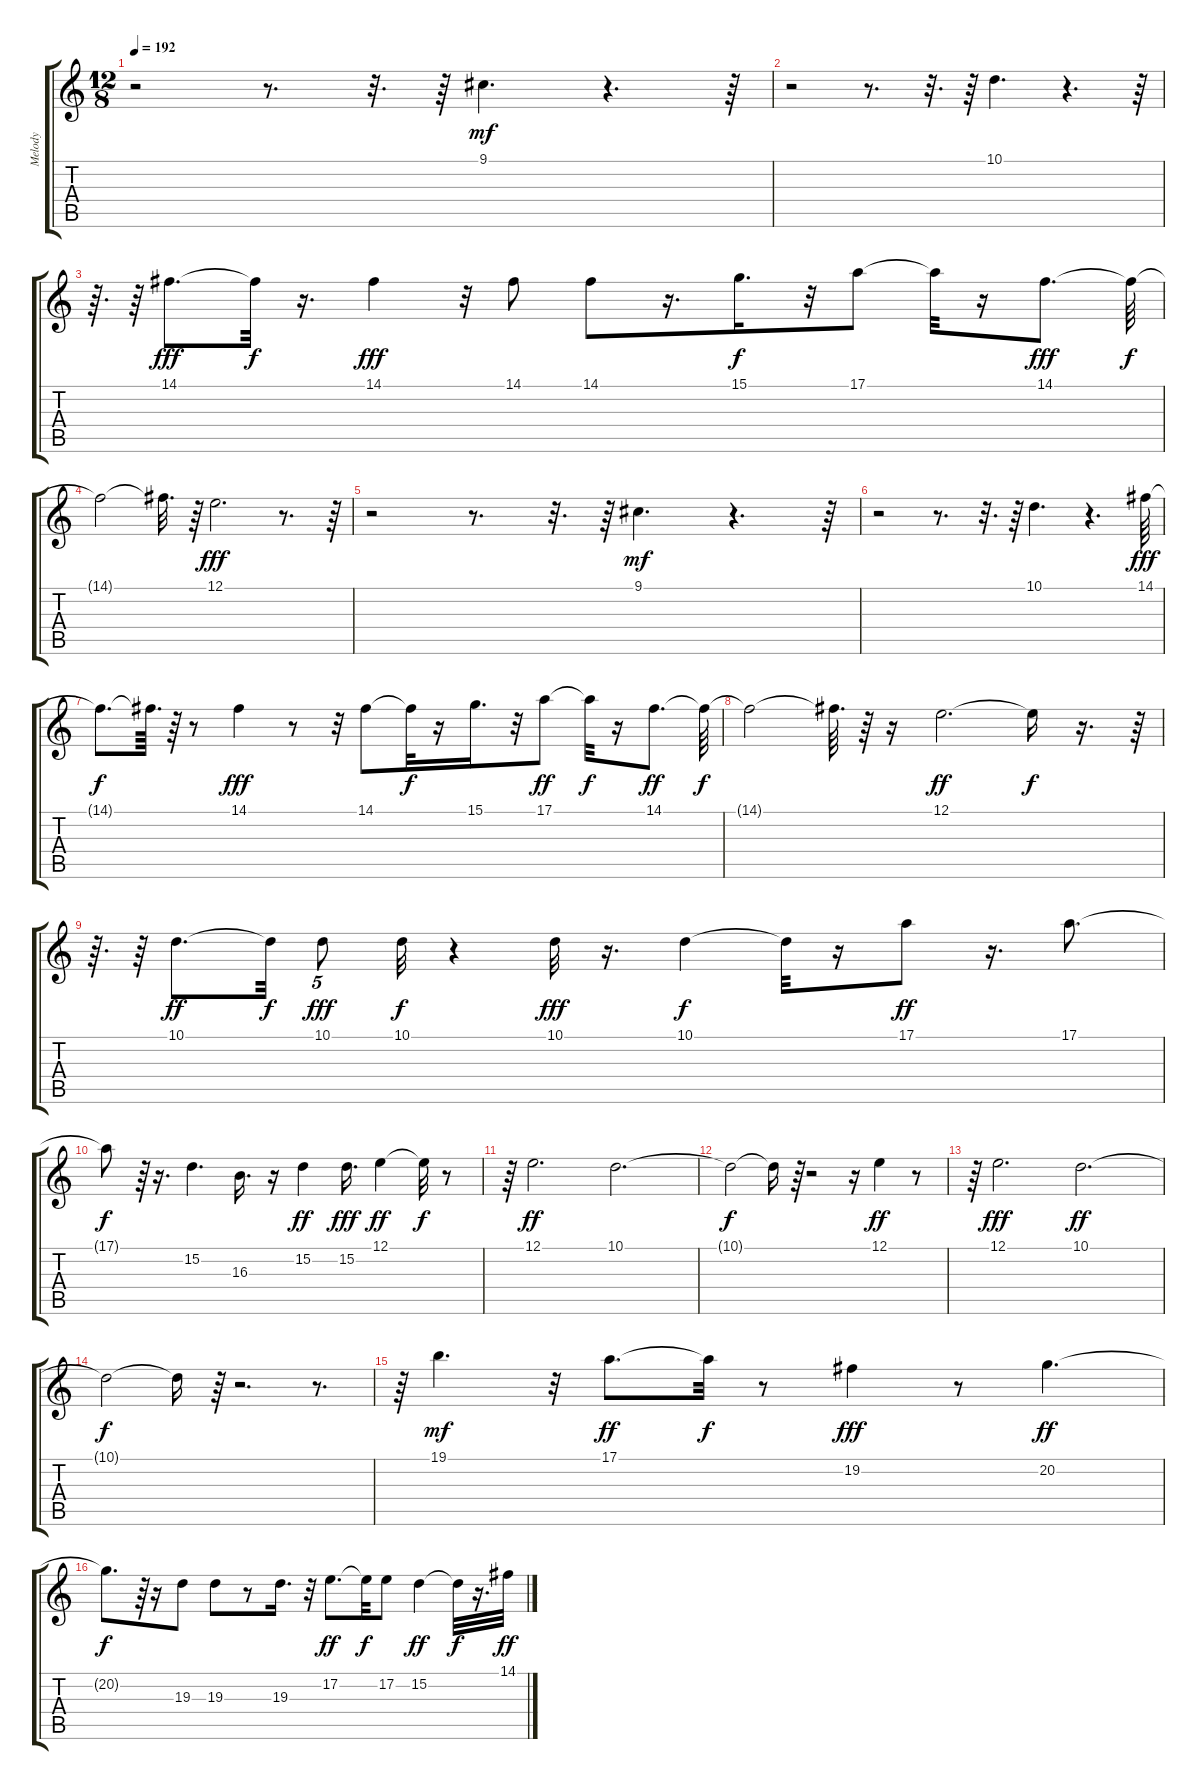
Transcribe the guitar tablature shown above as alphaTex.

\track ("Melody" "Melody") {instrument voiceoohs}
\staff {score tabs}
\tuning (E4 B3 G3 D3 A2 E2) {hide}
\ts (12 8)
\tempo 192
\clef g2
\ks c
r.2{dy f} r.8{d} r.32{d} r.64 9.1.4{d dy mf} r.4{d} r.64 |
r.2 r.8{d} r.32{d} r.64 10.1.4{d} r.4{d} r.64 |
r.64{d} r.64 14.1.8{d dy fff} 14.1{t}.32{dy f} r.16{d} 14.1.4{dy fff} r.32 14.1.8 14.1.8 r.16{d} 15.1.16{d dy f} r.32 17.1.8 17.1{t}.32 r.16 14.1.8{d dy fff} 14.1{t}.64{dy f} |
14.1{t}.2 14.1{t}.32{d} r.64 12.1.2{d dy fff} r.8{d} r.64 |
r.2 r.8{d} r.32{d} r.64 9.1.4{d dy mf} r.4{d} r.64 |
r.2 r.8{d} r.32{d} r.64 10.1.4{d} r.4{d} 14.1.64{dy fff} |
14.1{t}.8{d dy f} 14.1{t}.64{d} r.64 r.8 14.1.4{dy fff} r.8 r.32 14.1.8 14.1{t}.32{dy f} r.16 15.1.16{d} r.32 17.1.8{dy ff} 17.1{t}.32{dy f} r.16 14.1.8{d dy ff} 14.1{t}.64{dy f} |
14.1{t}.2 14.1{t}.64{d} r.64 r.16 12.1.2{d dy ff} 12.1{t}.16{dy f} r.16{d} r.64 |
r.64{d} r.64 10.1.8{d dy ff} 10.1{t}.32{dy f} 10.1.8{tu (5 4) dy fff} 10.1.32{dy f} r.4 10.1.32{dy fff} r.16{d} 10.1.4{dy f} 10.1{t}.32 r.16 17.1.8{dy ff} r.16{d} 17.1.8{d} |
17.1{t}.8{dy f} r.64 r.16{d} 15.2.4{d} 16.3.16{d} r.16 15.2.4{dy ff} 15.2.16{d dy fff} 12.1.4{dy ff} 12.1{t}.32{dy f} r.8 |
r.64 12.1.2{d dy ff} 10.1.2{d} |
10.1{t}.2{dy f} 10.1{t}.16 r.64 r.2 r.16 12.1.4{dy ff} r.8 |
r.64 12.1.2{d dy fff} 10.1.2{d dy ff} |
10.1{t}.2{dy f} 10.1{t}.16 r.64 r.2{d} r.8{d} |
r.64 19.1.4{d dy mf} r.32 17.1.8{d dy ff} 17.1{t}.32{dy f} r.8 19.2.4{dy fff} r.8 20.2.4{d dy ff} |
20.2{t}.8{d dy f} r.64 r.16 19.3.8 19.3.8 r.8 19.3.16{d} r.32 17.2.8{d dy ff} 17.2{t}.32{dy f} 17.2.8 15.2.4{dy ff} 15.2{t}.32{dy f} r.16{d} 14.1.32{dy ff}
